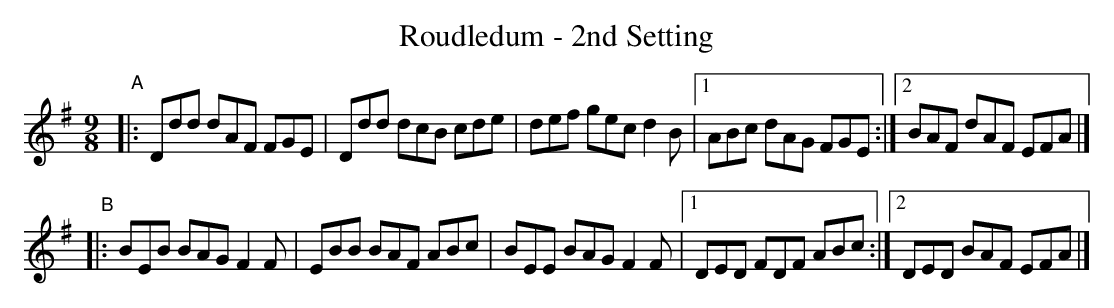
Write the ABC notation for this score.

X:1
T: Roudledum - 2nd Setting
M: 9/8
L: 1/8
K: Dmix
"^A"|: Ddd dAF FGE | Ddd dcB cde | def gec d2B |[1 ABc dAG FGE :|[2 BAF dAF EFA |]
"^B"|: BEB BAG F2F | EBB BAF ABc | BEE BAG F2F |[1 DED FDF ABc :|[2 DED BAF EFA |]
